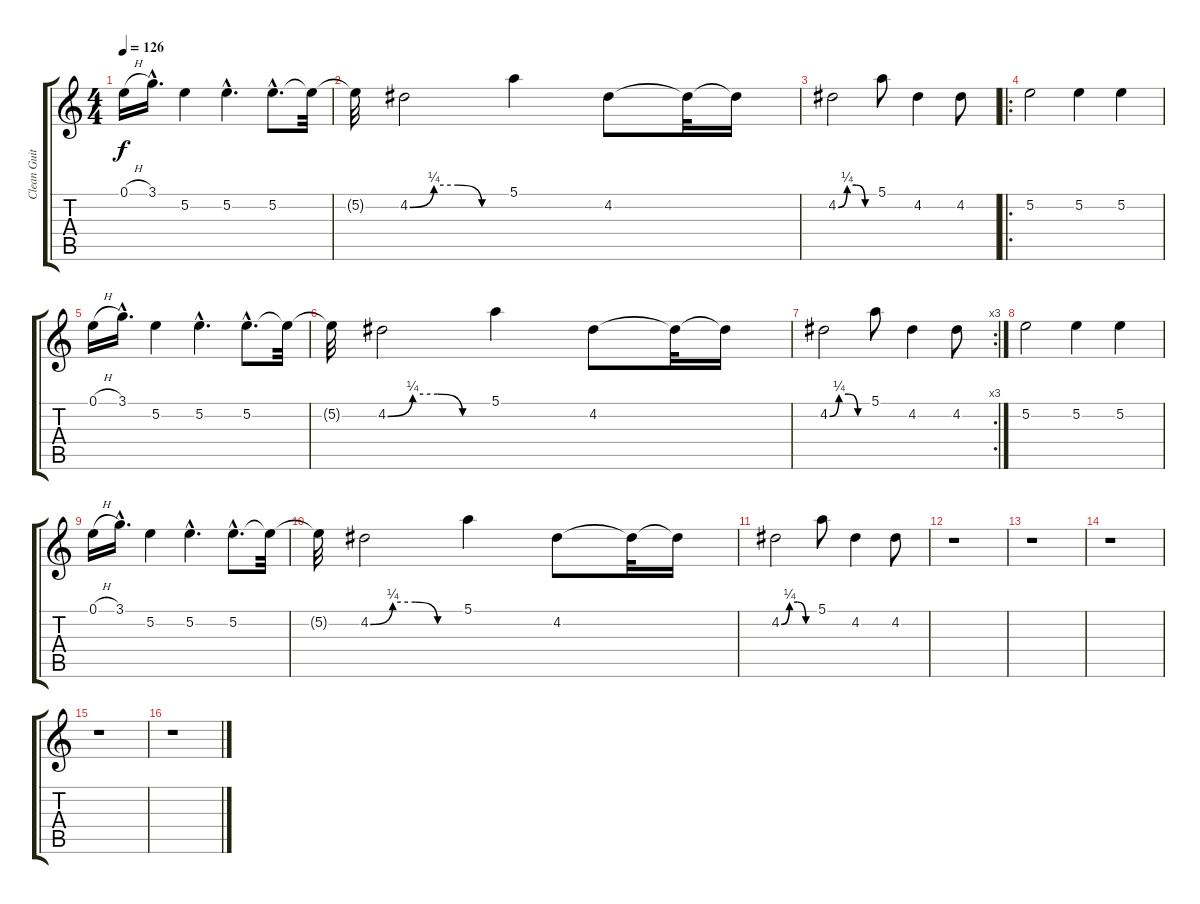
\track ("Clean Guitar" "Clean Guit") {instrument electricguitarclean}
\staff {score tabs}
\tuning (E4 B3 G3 D3 A2 E2) {hide}
\ts (4 4)
\tempo 126
\clef g2
\ks c
0.1{h}.16{dy f} 3.1{hac}.16{d} 5.2.4 5.2{hac}.4{d} 5.2{hac}.8{d} 5.2{t}.32 |
5.2{t}.32 4.2{be (custom 0 0 15 1 30 1 45 0 60 0)}.2 5.1.4 4.2.8 4.2{t}.32 4.2{t}.16 |
4.2{be (custom 0 0 15 1 30 1 45 0 60 0)}.2 5.1.8 4.2.4 4.2.8 |
\ro
5.2.2 5.2.4 5.2.4 |
0.1{h}.16 3.1{hac}.16{d} 5.2.4 5.2{hac}.4{d} 5.2{hac}.8{d} 5.2{t}.32 |
5.2{t}.32 4.2{be (custom 0 0 15 1 30 1 45 0 60 0)}.2 5.1.4 4.2.8 4.2{t}.32 4.2{t}.16 |
\rc 3
4.2{be (custom 0 0 15 1 30 1 45 0 60 0)}.2 5.1.8 4.2.4 4.2.8 |
5.2.2 5.2.4 5.2.4 |
0.1{h}.16 3.1{hac}.16{d} 5.2.4 5.2{hac}.4{d} 5.2{hac}.8{d} 5.2{t}.32 |
5.2{t}.32 4.2{be (custom 0 0 15 1 30 1 45 0 60 0)}.2 5.1.4 4.2.8 4.2{t}.32 4.2{t}.16 |
4.2{be (custom 0 0 15 1 30 1 45 0 60 0)}.2 5.1.8 4.2.4 4.2.8 |
r.1 |
r.1 |
r.1 |
r.1 |
r.1
